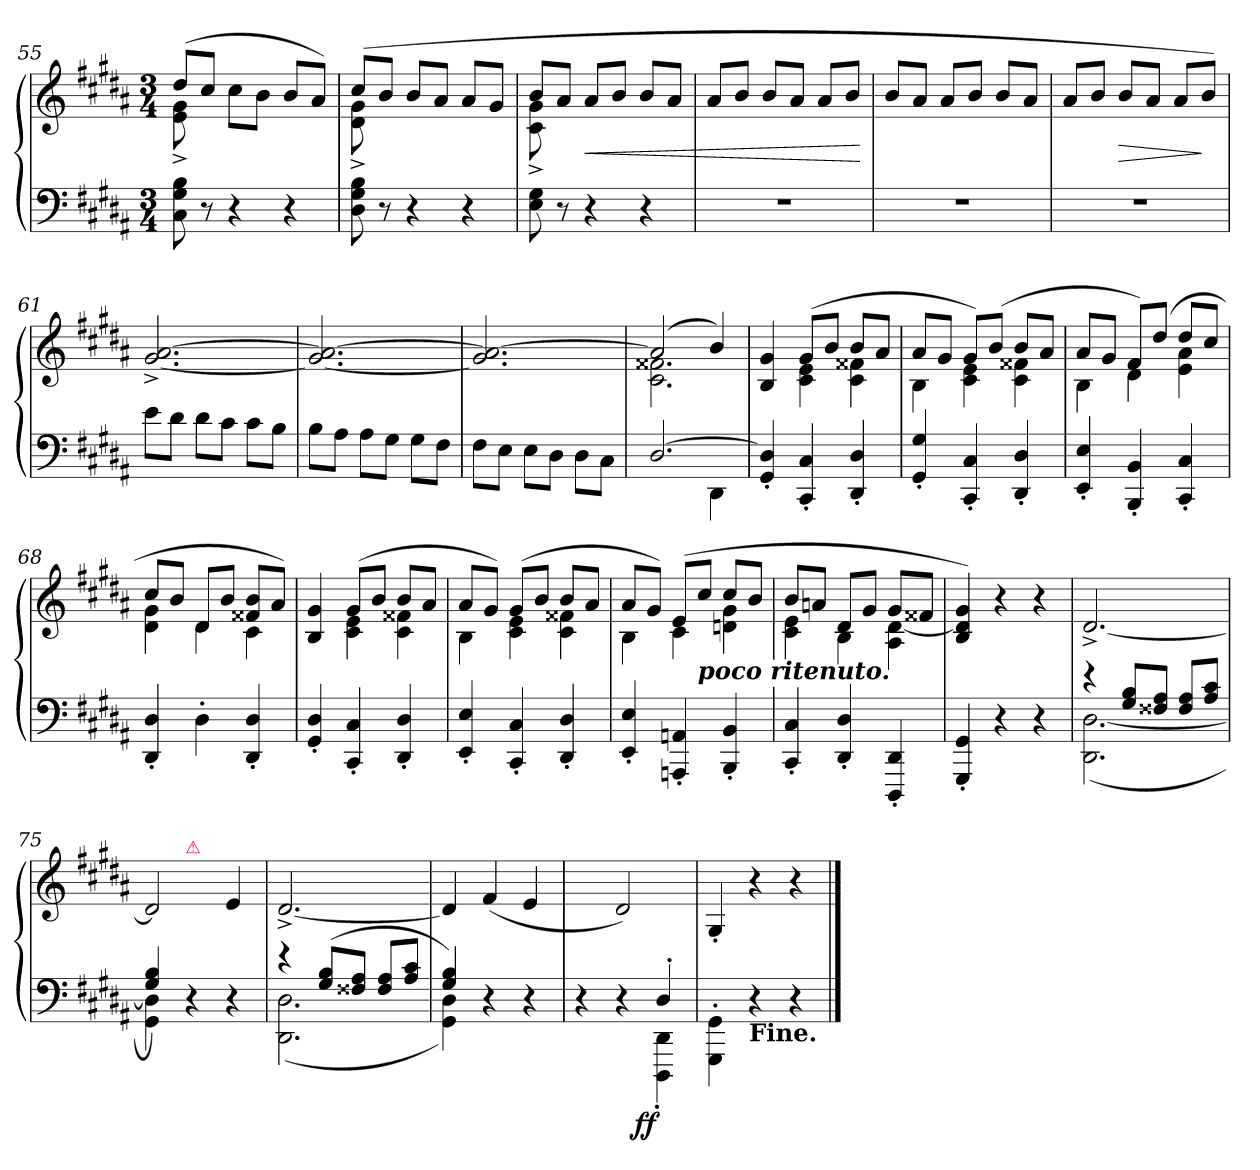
**kern	**kern	**dynam
*part1	*part1	*part1
*staff2	*staff1	*staff1/2
*clefF4	*clefG2	*
*k[f#c#g#d#a#]	*k[f#c#g#d#a#]	*
*B:	*B:	*
*M3/4	*M3/4	*
=55	=55	=55
*	*^	*
8C# 8G# 8B	(>8dd#L	8e^< 8g#^<	.
8r	8cc#J	8ryy	.
4r	8cc#L	2ryy	.
.	8bJ	.	.
4r	8bL	.	.
.	8a#J)	.	.
=56	=56	=56	=56
8D# 8G# 8B	(>8cc#L	8d#^< 8g#^<	.
8r	8bJ	8ryy	.
4r	8bL	2ryy	.
.	8a#J	.	.
4r	8a#L	.	.
.	8g#J	.	.
=57	=57	=57	=57
8E 8G#	8bL	8c#^< 8g#^<	.
8r	8a#J	8ryy	.
4r	8a#L	2ryy	<
.	8bJ	.	.
4r	8bL	.	.
.	8a#J	.	.
*	*v	*v	*
=58	=58	=58
2.rF	8a#L	.
.	8bJ	.
.	8bL	.
.	8a#J	.
.	8a#L	.
.	8bJ	.
.	.	[
=59	=59	=59
2.rF	8bL	.
.	8a#J	.
.	8a#L	.
.	8bJ	.
.	8bL	.
.	8a#J	.
=60	=60	=60
2.rF	8a#L	.
.	8bJ	.
.	8bL	>
.	8a#J	.
.	8a#L	.
.	8bJ)	]
=61	=61	=61
8e\L	[>2.g#^>/ [>2.a#^>/	.
8d#\J	.	.
8d#L	.	.
8c#J	.	.
8c#L	.	.
8BJ	.	.
=62	=62	=62
8BL	2.g#_ 2.a#_>	.
8A#J	.	.
8A#L	.	.
8G#J	.	.
8G#L	.	.
8F#J	.	.
=63	=63	=63
8F#L	2.g#] 2.a#_	.
8EJ	.	.
8EL	.	.
8D#J	.	.
8D#\L	.	.
8C#J	.	.
=64	=64	=64
*^	*^	*
[2.D#	2ryy	(>2a#]	2.c# 2.f##X	.
.	4DD#	4b)	.	.
*v	*v	*	*	*
=65	=65	=65	=65
4GG#' 4D#]'	4B 4g#	4ryy	.
4CC#' 4C#'	(>8g#L	4c# 4e	.
.	8bJ	.	.
4DD#' 4D#'	8bL	4c# 4f##X	.
.	8a#J	.	.
=66	=66	=66	=66
4GG#' 4G#'	8a#L	4B	.
.	8g#J	.	.
4CC#' 4C#'	8g#L)	4c# 4e	.
.	(>8bJ	.	.
4DD#' 4D#'	8bL	4c# 4f##X	.
.	8a#J	.	.
=67	=67	=67	=67
4EE' 4E'	8a#L	4B	.
.	8g#J	.	.
4BBB' 4BB'	8f#L)	4d#	.
.	(>8dd#J	.	.
4CC#' 4C#'	8dd#L	4e 4a#	.
.	8cc#J	.	.
=68	=68	=68	=68
4DD#' 4D#'	8cc#L	4d# 4g#	.
.	8bJ	.	.
4D#'	8d#L	4d#	.
.	8bJ	.	.
4DD#' 4D#'	8f##X 8bL	4c#	.
.	8a#J)	.	.
=69	=69	=69	=69
4GG#' 4D#'	4B 4g#	4ryy	.
4CC#' 4C#'	(>8g#L	4c# 4e	.
.	8bJ	.	.
4DD#' 4D#'	8bL	4c# 4f##X	.
.	8a#J	.	.
=70	=70	=70	=70
4EE' 4E'	8a#L	4B	.
.	8g#J)	.	.
4CC#' 4C#'	(>8g#L	4c# 4e	.
.	8bJ	.	.
4DD#' 4D#'	8bL	4c# 4f##X	.
.	8a#J	.	.
=71	=71	=71	=71
4EE' 4E'	8a#L	4B	.
.	8g#J)	.	.
4AAAn' 4AAn'	(>8eL	4c#	.
!	!LO:TX:b:Bi:t=poco ritenuto.	!	!
.	8cc#J	.	.
4BBB' 4BB'	8cc#L	4dn 4g#	.
.	8bJ	.	.
=72	=72	=72	=72
4CC#' 4C#'	8bL	4c# 4e	.
.	8anJ	.	.
4DD#' 4D#'	8d#L	4B	.
.	8g#J	.	.
4DDD#' 4DD#'	8g#L	4A# [4d#	.
.	8f##XJ	.	.
*	*v	*v	*
=73	=73	=73
4GGG#' 4GG#'	4B 4d#] 4g#)	.
4r	4r	.
4r	4r	.
=74	=74	=74
*^	*	*
4re	(<2.DD# [2.D#	[2.d#^>	.
8G# 8BL	.	.	.
8F##X 8A#J	.	.	.
8F## 8A#L	.	.	.
8A# 8c#J	.	.	.
=75	=75	=75	=75
*	*	*^	*
4G# 4B)	4GG# 4D#]	2d#]	4ryy	.
!	!	!	!LO:TX:a:Bi:color=crimson:t=⚠	!
4r	2ryy	.	2ryy	.
4r	.	4e	.	.
*	*	*v	*v	*
=76	=76	=76	=76
4re	(<2.DD# 2.D#	[2.d#^>	.
(<8G# 8BL	.	.	.
8F##X 8A#J	.	.	.
8F## 8A#L	.	.	.
8A# 8c#J	.	.	.
=77	=77	=77	=77
4G# 4B)	4GG# 4D#)	4d#]	.
4r	2ryy	(>4f#	.
4r	.	4e	.
=78	=78	=78	=78
4r	2ryy	4ryy	.
4r	.	2d#)	.
!	!	!	!LO:DY:b=2:rj
4D#'	4DDD#'> 4DD#'>	.	ff
*v	*v	*	*
=79	=79	=79
4GGG#'\ 4GG#'\	4G#'>/	.
!LO:TX:b:B:t=Fine.	!	!
4r	4r	.
4r	4r	.
==	==	==
*-	*-	*-
